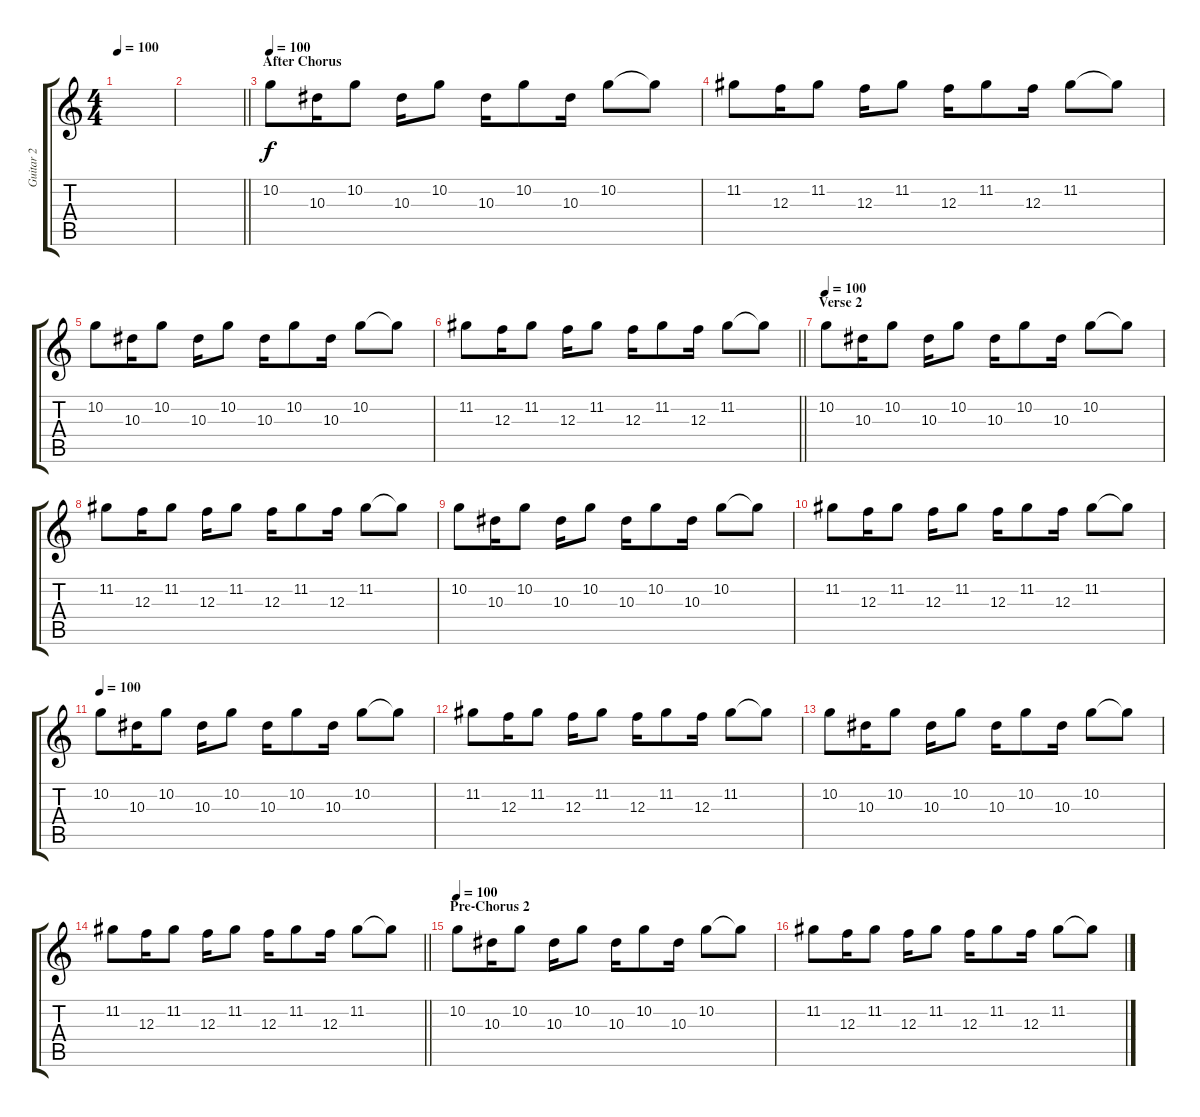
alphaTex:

\track ("Guitar 2" "Guitar 2") {instrument distortionguitar}
\staff {score tabs}
\tuning (D4 A3 F3 C3 G2 C2) {hide}
\ts (4 4)
\tempo 100
\clef g2
\ks c
|
\barLineRight lightlight
|
\section ("" "After Chorus")
\tempo 100
10.2.8 10.3.16 10.2.8 10.3.16 10.2.8 10.3.16 10.2.8 10.3.16 10.2.8 10.2{t}.8 |
11.2.8 12.3.16 11.2.8 12.3.16 11.2.8 12.3.16 11.2.8 12.3.16 11.2.8 11.2{t}.8 |
10.2.8 10.3.16 10.2.8 10.3.16 10.2.8 10.3.16 10.2.8 10.3.16 10.2.8 10.2{t}.8 |
\barLineRight lightlight
11.2.8 12.3.16 11.2.8 12.3.16 11.2.8 12.3.16 11.2.8 12.3.16 11.2.8 11.2{t}.8 |
\section ("" "Verse 2")
\tempo 100
10.2.8 10.3.16 10.2.8 10.3.16 10.2.8 10.3.16 10.2.8 10.3.16 10.2.8 10.2{t}.8 |
11.2.8 12.3.16 11.2.8 12.3.16 11.2.8 12.3.16 11.2.8 12.3.16 11.2.8 11.2{t}.8 |
10.2.8 10.3.16 10.2.8 10.3.16 10.2.8 10.3.16 10.2.8 10.3.16 10.2.8 10.2{t}.8 |
11.2.8 12.3.16 11.2.8 12.3.16 11.2.8 12.3.16 11.2.8 12.3.16 11.2.8 11.2{t}.8 |
\tempo 100
10.2.8 10.3.16 10.2.8 10.3.16 10.2.8 10.3.16 10.2.8 10.3.16 10.2.8 10.2{t}.8 |
11.2.8 12.3.16 11.2.8 12.3.16 11.2.8 12.3.16 11.2.8 12.3.16 11.2.8 11.2{t}.8 |
10.2.8 10.3.16 10.2.8 10.3.16 10.2.8 10.3.16 10.2.8 10.3.16 10.2.8 10.2{t}.8 |
\barLineRight lightlight
11.2.8 12.3.16 11.2.8 12.3.16 11.2.8 12.3.16 11.2.8 12.3.16 11.2.8 11.2{t}.8 |
\section ("" "Pre-Chorus 2")
\tempo 100
10.2.8 10.3.16 10.2.8 10.3.16 10.2.8 10.3.16 10.2.8 10.3.16 10.2.8 10.2{t}.8 |
11.2.8 12.3.16 11.2.8 12.3.16 11.2.8 12.3.16 11.2.8 12.3.16 11.2.8 11.2{t}.8
